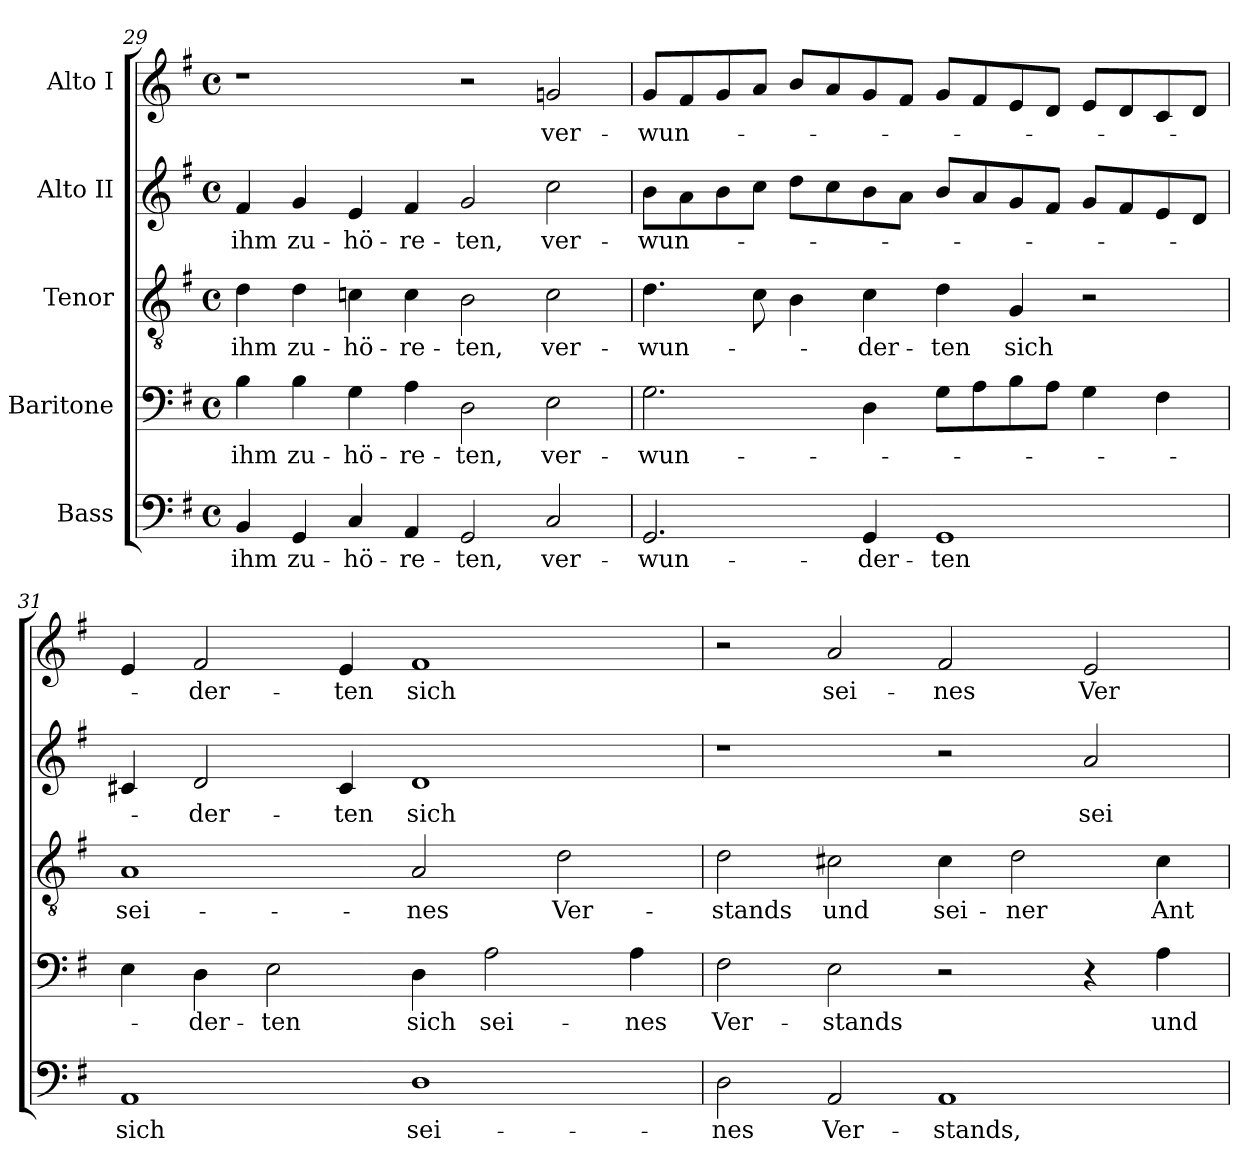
**kern	**text	**kern	**text	**kern	**text	**kern	**text	**kern	**text
*part5	*part5	*part4	*part4	*part3	*part3	*part2	*part2	*part1	*part1
*staff5	*staff5	*staff4	*staff4	*staff3	*staff3	*staff2	*staff2	*staff1	*staff1
*I"Bass	*	*I"Baritone	*	*I"Tenor	*	*I"Alto II	*	*I"Alto I	*
*clefF4	*	*clefF4	*	*clefGv2	*	*clefG2	*	*clefG2	*
*	*	*ITrd7c12	*	*	*	*	*	*	*
*k[f#]	*	*k[f#]	*	*k[f#]	*	*k[f#]	*	*k[f#]	*
*G:	*	*G:	*	*G:	*	*G:	*	*G:	*
*M4/4	*	*M4/4	*	*M4/4	*	*M4/4	*	*M4/4	*
*met(c)	*	*met(c)	*	*met(c)	*	*met(c)	*	*met(c)	*
=29	=29	=29	=29	=29	=29	=29	=29	=29	=29
!	!LO:LY:b:color=#000000	!	!	!	!	!	!	!	!
!	!	!	!LO:LY:b:color=#000000	!	!	!	!	!	!
!	!	!	!	!	!LO:LY:b:color=#000000	!	!	!	!
!	!	!	!	!	!	!	!LO:LY:b:color=#000000	!	!
4BBi/	ihm	4BBi\	ihm	4di\	ihm	4f#i/	ihm	1r	.
!	!LO:LY:b:color=#000000	!	!	!	!	!	!	!	!
!	!	!	!LO:LY:b:color=#000000	!	!	!	!	!	!
!	!	!	!	!	!LO:LY:b:color=#000000	!	!	!	!
!	!	!	!	!	!	!	!LO:LY:b:color=#000000	!	!
4GGi/	zu-	4BBi\	zu-	4di\	zu-	4gi/	zu-	.	.
!	!LO:LY:b:color=#000000	!	!	!	!	!	!	!	!
!	!	!	!LO:LY:b:color=#000000	!	!	!	!	!	!
!	!	!	!	!	!LO:LY:b:color=#000000	!	!	!	!
!	!	!	!	!	!	!	!LO:LY:b:color=#000000	!	!
4Ci/	-hö-	4GGi\	-hö-	4cni\	-hö-	4ei/	-hö-	.	.
!	!LO:LY:b:color=#000000	!	!	!	!	!	!	!	!
!	!	!	!LO:LY:b:color=#000000	!	!	!	!	!	!
!	!	!	!	!	!LO:LY:b:color=#000000	!	!	!	!
!	!	!	!	!	!	!	!LO:LY:b:color=#000000	!	!
4AAi/	-re-	4AAi\	-re-	4ci\	-re-	4f#i/	-re-	.	.
!	!LO:LY:b:color=#000000	!	!	!	!	!	!	!	!
!	!	!	!LO:LY:b:color=#000000	!	!	!	!	!	!
!	!	!	!	!	!LO:LY:b:color=#000000	!	!	!	!
!	!	!	!	!	!	!	!LO:LY:b:color=#000000	!	!
2GGi/	-ten,	2DDi\	-ten,	2Bi\	-ten,	2gi/	-ten,	2r	.
!	!LO:LY:b:color=#000000	!	!	!	!	!	!	!	!
!	!	!	!LO:LY:b:color=#000000	!	!	!	!	!	!
!	!	!	!	!	!LO:LY:b:color=#000000	!	!	!	!
!	!	!	!	!	!	!	!LO:LY:b:color=#000000	!	!
!	!	!	!	!	!	!	!	!	!LO:LY:b:color=#000000
2Ci/	ver-	2EEi\	ver-	2ci\	ver-	2cci\	ver-	2gni/	ver-
!!LO:PB:g=z
=30	=30	=30	=30	=30	=30	=30	=30	=30	=30
!	!LO:LY:b:color=#000000	!	!	!	!	!	!	!	!
!	!	!	!LO:LY:b:color=#000000	!	!	!	!	!	!
!	!	!	!	!	!LO:LY:b:color=#000000	!	!	!	!
!	!	!	!	!	!	!	!LO:LY:b:color=#000000	!	!
!	!	!	!	!	!	!	!	!	!LO:LY:b:color=#000000
2.GGi/	-wun-	2.GGi\	-wun-	4.di\	-wun-	8bi\L	-wun-	8gi/L	-wun-
.	.	.	.	.	.	8ai\	.	8f#i/	.
.	.	.	.	.	.	8bi\	.	8gi/	.
.	.	.	.	8ci\	.	8cci\J	.	8ai/J	.
.	.	.	.	4Bi\	.	8ddi\L	.	8bi/L	.
.	.	.	.	.	.	8cci\	.	8ai/	.
!	!LO:LY:b:color=#000000	!	!	!	!	!	!	!	!
!	!	!	!	!	!LO:LY:b:color=#000000	!	!	!	!
4GGi/	-der-	4DDi\	.	4ci\	-der-	8bi\	.	8gi/	.
.	.	.	.	.	.	8ai\J	.	8f#i/J	.
!	!LO:LY:b:color=#000000	!	!	!	!	!	!	!	!
!	!	!	!	!	!LO:LY:b:color=#000000	!	!	!	!
1GGi	-ten	8GGi\L	.	4di\	-ten	8bi/L	.	8gi/L	.
.	.	8AAi\	.	.	.	8ai/	.	8f#i/	.
!	!	!	!	!	!LO:LY:b:color=#000000	!	!	!	!
.	.	8BBi\	.	4Gi/	sich	8gi/	.	8ei/	.
.	.	8AAi\J	.	.	.	8f#i/J	.	8di/J	.
.	.	4GGi\	.	2r	.	8gi/L	.	8ei/L	.
.	.	.	.	.	.	8f#i/	.	8di/	.
.	.	4FF#i\	.	.	.	8ei/	.	8ci/	.
.	.	.	.	.	.	8di/J	.	8di/J	.
=31	=31	=31	=31	=31	=31	=31	=31	=31	=31
!	!LO:LY:b:color=#000000	!	!	!	!	!	!	!	!
!	!	!	!	!	!LO:LY:b:color=#000000	!	!	!	!
1AAi	sich	4EEi\	.	1Ai	sei-	4c#Xi/	.	4ei/	.
!	!	!	!LO:LY:b:color=#000000	!	!	!	!	!	!
!	!	!	!	!	!	!	!LO:LY:b:color=#000000	!	!
!	!	!	!	!	!	!	!	!	!LO:LY:b:color=#000000
.	.	4DDi\	-der-	.	.	2di/	-der-	2f#i/	-der-
!	!	!	!LO:LY:b:color=#000000	!	!	!	!	!	!
.	.	2EEi\	-ten	.	.	.	.	.	.
!	!	!	!	!	!	!	!LO:LY:b:color=#000000	!	!
!	!	!	!	!	!	!	!	!	!LO:LY:b:color=#000000
.	.	.	.	.	.	4c#i/	-ten	4ei/	-ten
!	!LO:LY:b:color=#000000	!	!	!	!	!	!	!	!
!	!	!	!LO:LY:b:color=#000000	!	!	!	!	!	!
!	!	!	!	!	!LO:LY:b:color=#000000	!	!	!	!
!	!	!	!	!	!	!	!LO:LY:b:color=#000000	!	!
!	!	!	!	!	!	!	!	!	!LO:LY:b:color=#000000
1Di	sei-	4DDi\	sich	2Ai/	-nes	1di	sich	1f#i	sich
!	!	!	!LO:LY:b:color=#000000	!	!	!	!	!	!
.	.	2AAi\	sei-	.	.	.	.	.	.
!	!	!	!	!	!LO:LY:b:color=#000000	!	!	!	!
.	.	.	.	2di\	Ver-	.	.	.	.
!	!	!	!LO:LY:b:color=#000000	!	!	!	!	!	!
.	.	4AAi\	-nes	.	.	.	.	.	.
=32	=32	=32	=32	=32	=32	=32	=32	=32	=32
!	!LO:LY:b:color=#000000	!	!	!	!	!	!	!	!
!	!	!	!LO:LY:b:color=#000000	!	!	!	!	!	!
!	!	!	!	!	!LO:LY:b:color=#000000	!	!	!	!
2Di\	-nes	2FF#i\	Ver-	2di\	-stands	1r	.	2r	.
!	!LO:LY:b:color=#000000	!	!	!	!	!	!	!	!
!	!	!	!LO:LY:b:color=#000000	!	!	!	!	!	!
!	!	!	!	!	!LO:LY:b:color=#000000	!	!	!	!
!	!	!	!	!	!	!	!	!	!LO:LY:b:color=#000000
2AAi/	Ver-	2EEi\	-stands	2c#Xi\	und	.	.	2ai/	sei-
!	!LO:LY:b:color=#000000	!	!	!	!	!	!	!	!
!	!	!	!	!	!LO:LY:b:color=#000000	!	!	!	!
!	!	!	!	!	!	!	!	!	!LO:LY:b:color=#000000
1AAi	-stands,	2r	.	4c#i\	sei-	2r	.	2f#i/	-nes
!	!	!	!	!	!LO:LY:b:color=#000000	!	!	!	!
.	.	.	.	2di\	-ner	.	.	.	.
!	!	!	!	!	!	!	!LO:LY:b:color=#000000	!	!
!	!	!	!	!	!	!	!	!	!LO:LY:b:color=#000000
.	.	4r	.	.	.	2ai/	sei-	2ei/	Ver-
!	!	!	!LO:LY:b:color=#000000	!	!	!	!	!	!
!	!	!	!	!	!LO:LY:b:color=#000000	!	!	!	!
.	.	4AAi\	und	4c#i\	Ant-	.	.	.	.
=	=	=	=	=	=	=	=	=	=
*-	*-	*-	*-	*-	*-	*-	*-	*-	*-
